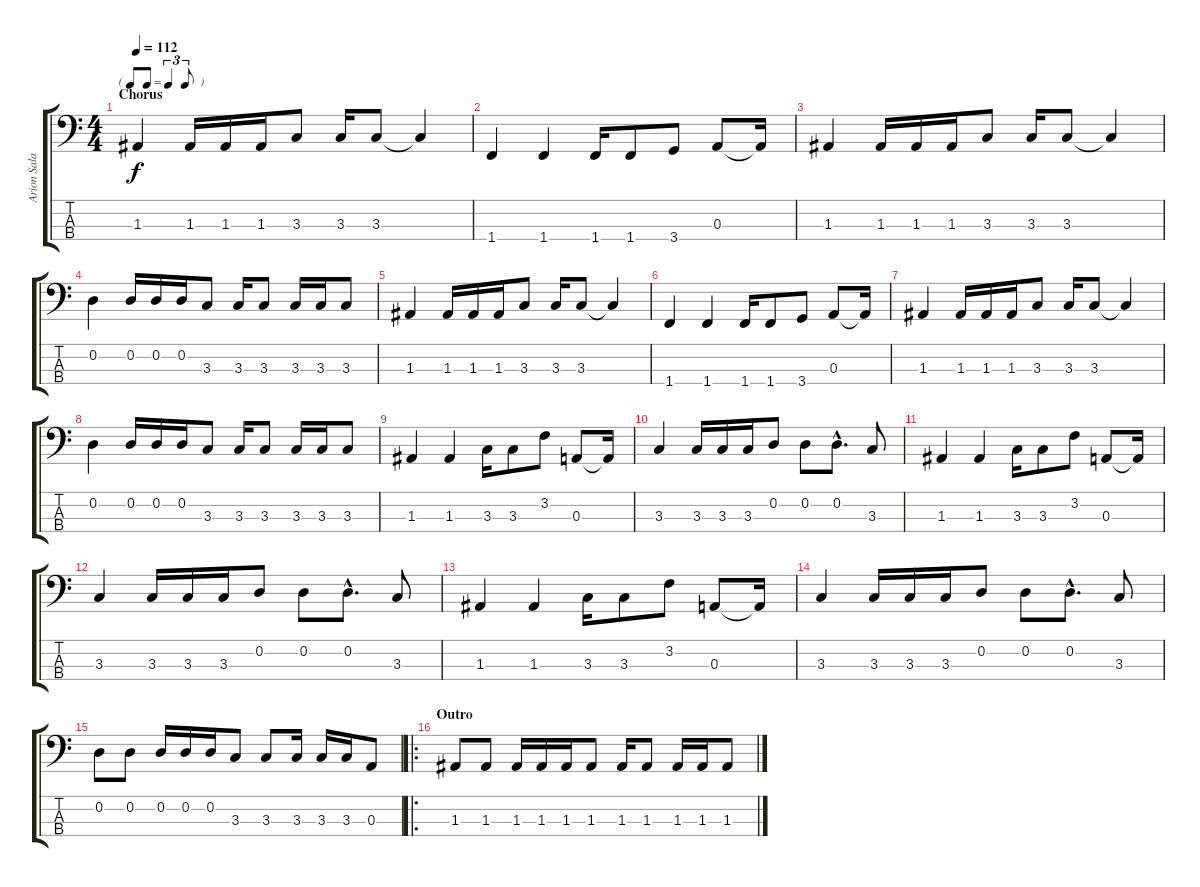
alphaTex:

\track ("Arion Salazar" "Arion Sala") {instrument electricbasspick}
\staff {score tabs}
\tuning (G2 D2 A1 E1) {hide}
\ts (4 4)
\tf triplet8th
\section ("" "Chorus")
\tempo 112
\clef f4
\ks c
1.3.4{dy f} 1.3.16 1.3.16 1.3.16 3.3.8 3.3.16 3.3.8 3.3{t}.4 |
1.4.4 1.4.4 1.4.16 1.4.8 3.4.8 0.3.8 0.3{t}.16 |
1.3.4 1.3.16 1.3.16 1.3.16 3.3.8 3.3.16 3.3.8 3.3{t}.4 |
0.2.4 0.2.16 0.2.16 0.2.16 3.3.8 3.3.16 3.3.8 3.3.16 3.3.16 3.3.8 |
1.3.4 1.3.16 1.3.16 1.3.16 3.3.8 3.3.16 3.3.8 3.3{t}.4 |
1.4.4 1.4.4 1.4.16 1.4.8 3.4.8 0.3.8 0.3{t}.16 |
1.3.4 1.3.16 1.3.16 1.3.16 3.3.8 3.3.16 3.3.8 3.3{t}.4 |
0.2.4 0.2.16 0.2.16 0.2.16 3.3.8 3.3.16 3.3.8 3.3.16 3.3.16 3.3.8 |
1.3.4{instrument slapbass2} 1.3.4 3.3.16 3.3.8 3.2.8 0.3.8 0.3{t}.16 |
3.3.4 3.3.16 3.3.16 3.3.16 0.2.8 0.2.8 0.2{hac}.8{d} 3.3.8 |
1.3.4 1.3.4 3.3.16 3.3.8 3.2.8 0.3.8 0.3{t}.16 |
3.3.4 3.3.16 3.3.16 3.3.16 0.2.8 0.2.8 0.2{hac}.8{d} 3.3.8 |
1.3.4 1.3.4 3.3.16 3.3.8 3.2.8 0.3.8 0.3{t}.16 |
3.3.4 3.3.16 3.3.16 3.3.16 0.2.8 0.2.8 0.2{hac}.8{d} 3.3.8 |
0.2.8 0.2.8 0.2.16 0.2.16 0.2.16 3.3.8 3.3.8 3.3.16 3.3.16 3.3.16 0.3.8 |
\ro
\section ("" "Outro")
1.3.8 1.3.8 1.3.16 1.3.16 1.3.16 1.3.8 1.3.16 1.3.8 1.3.16 1.3.16 1.3.8
